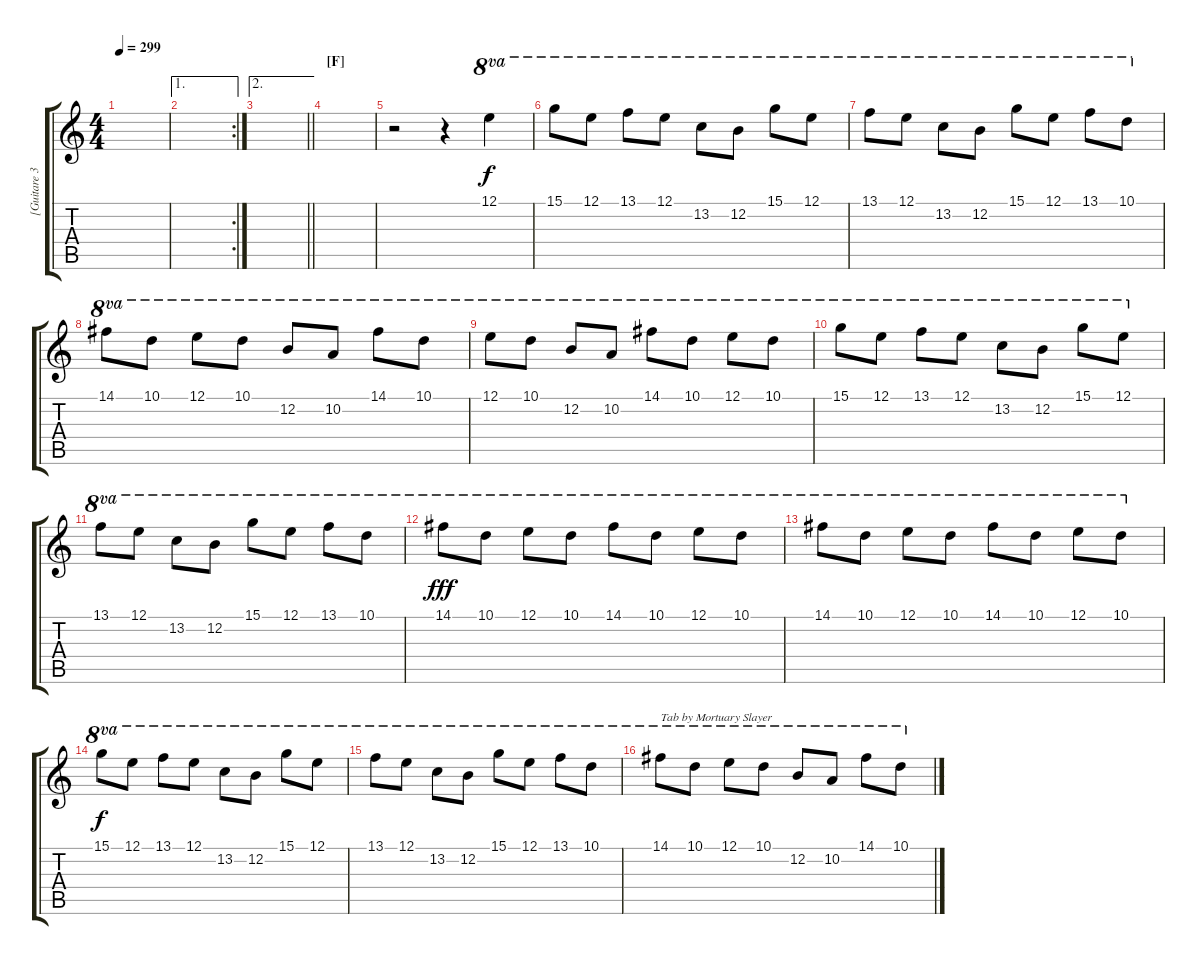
\track ("[Guitare 3]" "[Guitare 3") {instrument electricguitarjazz}
\staff {score tabs}
\tuning (E4 B3 G3 D3 A2 E2) {hide}
\ts (4 4)
\tempo 299
\clef g2
\ks c
|
\ae 1
\rc 2
|
\ae 2
\barLineRight lightlight
|
\section ("" "[F]")
|
r.2 r.4 12.1.4{ot 8va} |
15.1.8{ot 8va} 12.1.8{ot 8va} 13.1.8{ot 8va} 12.1.8{ot 8va} 13.2.8{ot 8va} 12.2.8{ot 8va} 15.1.8{ot 8va} 12.1.8{ot 8va} |
13.1.8{ot 8va} 12.1.8{ot 8va} 13.2.8{ot 8va} 12.2.8{ot 8va} 15.1.8{ot 8va} 12.1.8{ot 8va} 13.1.8{ot 8va} 10.1.8{ot 8va} |
14.1.8{ot 8va} 10.1.8{ot 8va} 12.1.8{ot 8va} 10.1.8{ot 8va} 12.2.8{ot 8va} 10.2.8{ot 8va} 14.1.8{ot 8va} 10.1.8{ot 8va} |
12.1.8{ot 8va} 10.1.8{ot 8va} 12.2.8{ot 8va} 10.2.8{ot 8va} 14.1.8{ot 8va} 10.1.8{ot 8va} 12.1.8{ot 8va} 10.1.8{ot 8va} |
15.1.8{ot 8va} 12.1.8{ot 8va} 13.1.8{ot 8va} 12.1.8{ot 8va} 13.2.8{ot 8va} 12.2.8{ot 8va} 15.1.8{ot 8va} 12.1.8{ot 8va} |
13.1.8{ot 8va} 12.1.8{ot 8va} 13.2.8{ot 8va} 12.2.8{ot 8va} 15.1.8{ot 8va} 12.1.8{ot 8va} 13.1.8{ot 8va} 10.1.8{ot 8va} |
14.1.8{ot 8va dy fff} 10.1.8{ot 8va} 12.1.8{ot 8va} 10.1.8{ot 8va} 14.1.8{ot 8va} 10.1.8{ot 8va} 12.1.8{ot 8va} 10.1.8{ot 8va} |
14.1.8{ot 8va} 10.1.8{ot 8va} 12.1.8{ot 8va} 10.1.8{ot 8va} 14.1.8{ot 8va} 10.1.8{ot 8va} 12.1.8{ot 8va} 10.1.8{ot 8va} |
15.1.8{ot 8va dy f} 12.1.8{ot 8va} 13.1.8{ot 8va} 12.1.8{ot 8va} 13.2.8{ot 8va} 12.2.8{ot 8va} 15.1.8{ot 8va} 12.1.8{ot 8va} |
13.1.8{ot 8va} 12.1.8{ot 8va} 13.2.8{ot 8va} 12.2.8{ot 8va} 15.1.8{ot 8va} 12.1.8{ot 8va} 13.1.8{ot 8va} 10.1.8{ot 8va} |
14.1.8{ot 8va txt "Tab by Mortuary Slayer"} 10.1.8{ot 8va} 12.1.8{ot 8va} 10.1.8{ot 8va} 12.2.8{ot 8va} 10.2.8{ot 8va} 14.1.8{ot 8va} 10.1.8{ot 8va}
